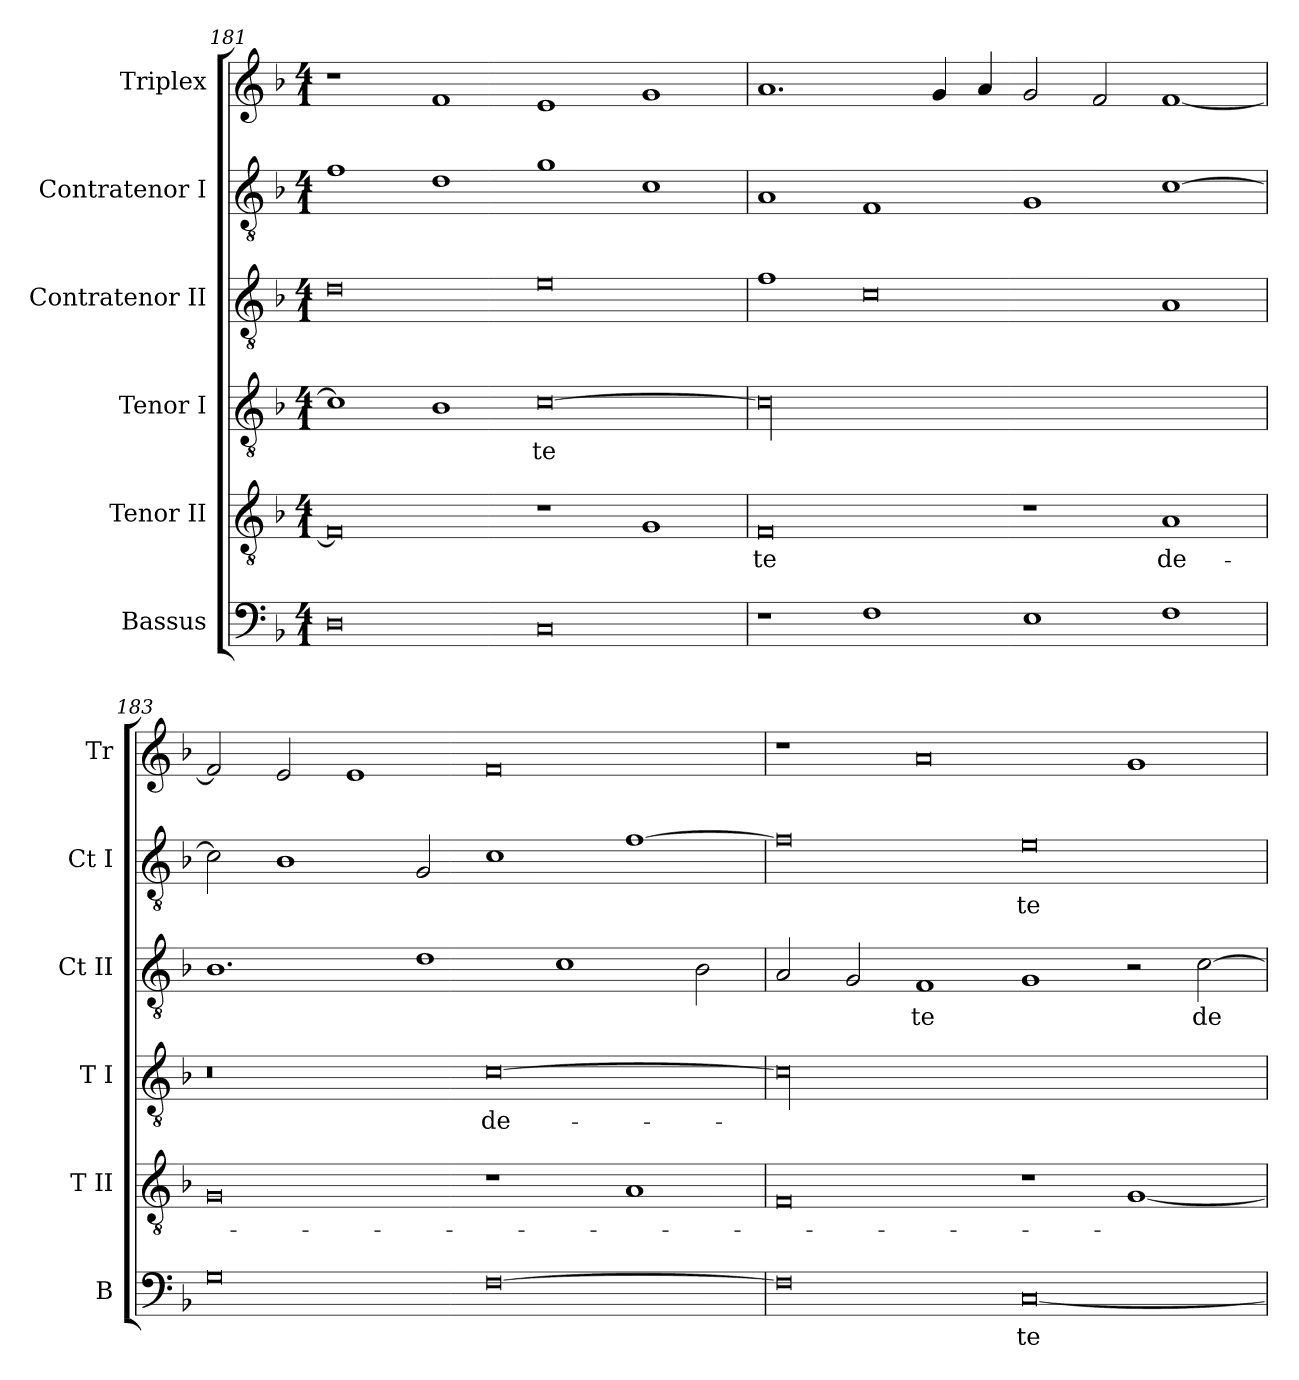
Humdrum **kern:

**kern	**text	**kern	**text	**kern	**text	**kern	**text	**kern	**text	**kern
*part6	*part6	*part5	*part5	*part4	*part4	*part3	*part3	*part2	*part2	*part1
*staff6	*staff6	*staff5	*staff5	*staff4	*staff4	*staff3	*staff3	*staff2	*staff2	*staff1
*I"Bassus	*	*I"Tenor II	*	*I"Tenor I	*	*I"Contratenor II	*	*I"Contratenor I	*	*I"Triplex
*I'B	*	*I'T II	*	*I'T I	*	*I'Ct II	*	*I'Ct I	*	*I'Tr
*clefF4	*	*clefGv2	*	*clefGv2	*	*clefGv2	*	*clefGv2	*	*clefG2
*	*	*ITrd7c12	*	*ITrd7c12	*	*ITrd7c12	*	*ITrd7c12	*	*
*k[b-]	*	*k[b-]	*	*k[b-]	*	*k[b-]	*	*k[b-]	*	*k[b-]
*F:	*	*F:	*	*F:	*	*F:	*	*F:	*	*F:
*M4/1	*	*M4/1	*	*M4/1	*	*M4/1	*	*M4/1	*	*M4/1
=181	=181	=181	=181	=181	=181	=181	=181	=181	=181	=181
0Di	.	0FFi]	.	1Ci]	.	0Di	.	1Fi	.	1r
.	.	.	.	1BB-i	.	.	.	1Di	.	1fi
!	!	!	!	!	!LO:LY:b:color=#000000	!	!	!	!	!
0Ci	.	1r	.	[>0Ci	te	0Ei	.	1Gi	.	1ei
.	.	1GGi	.	.	.	.	.	1Ci	.	1gi
!!LO:PB:g=z
=182	=182	=182	=182	=182	=182	=182	=182	=182	=182	=182
!	!	!	!LO:LY:b:color=#000000	!	!	!	!	!	!	!
1r	.	0FFi	te	00Ci]	.	1Fi	.	1AAi	.	1.ai
1Fi	.	.	.	.	.	0Ci	.	1FFi	.	.
.	.	.	.	.	.	.	.	.	.	4gi/
.	.	.	.	.	.	.	.	.	.	4ai/
1Ei	.	1r	.	.	.	.	.	1GGi	.	2gi/
.	.	.	.	.	.	.	.	.	.	2fi/
!	!	!	!LO:LY:b:color=#000000	!	!	!	!	!	!	!
1Fi	.	1AAi	de-	.	.	1AAi	.	[>1Ci	.	[<1fi
=183	=183	=183	=183	=183	=183	=183	=183	=183	=183	=183
0Gi	.	0GGi	.	0r	.	1.BB-i	.	2Ci\]	.	2fi/]
.	.	.	.	.	.	.	.	1BB-i	.	2ei/
.	.	.	.	.	.	.	.	.	.	1ei
.	.	.	.	.	.	1Di	.	2GGi/	.	.
!	!	!	!	!	!LO:LY:b:color=#000000	!	!	!	!	!
[>0Fi	.	1r	.	[>0Ci	de-	.	.	1Ci	.	0fi
.	.	.	.	.	.	1Ci	.	.	.	.
.	.	1AAi	.	.	.	.	.	[>1Fi	.	.
.	.	.	.	.	.	2BB-i\	.	.	.	.
=184	=184	=184	=184	=184	=184	=184	=184	=184	=184	=184
0Fi]	.	0FFi	.	00Ci]	.	2AAi/	.	0Fi]	.	1r
.	.	.	.	.	.	2GGi/	.	.	.	.
!	!	!	!	!	!	!	!LO:LY:b:color=#000000	!	!	!
.	.	.	.	.	.	1FFi	te	.	.	0ai
!	!LO:LY:b:color=#000000	!	!	!	!	!	!	!	!	!
!	!	!	!	!	!	!	!	!	!LO:LY:b:color=#000000	!
[<0Ci	te	1r	.	.	.	1GGi	.	0Ei	te	.
.	.	[<1GGi	.	.	.	2r	.	.	.	1gi
!	!	!	!	!	!	!	!LO:LY:b:color=#000000	!	!	!
.	.	.	.	.	.	[>2Ci\	de-	.	.	.
=	=	=	=	=	=	=	=	=	=	=
*-	*-	*-	*-	*-	*-	*-	*-	*-	*-	*-
